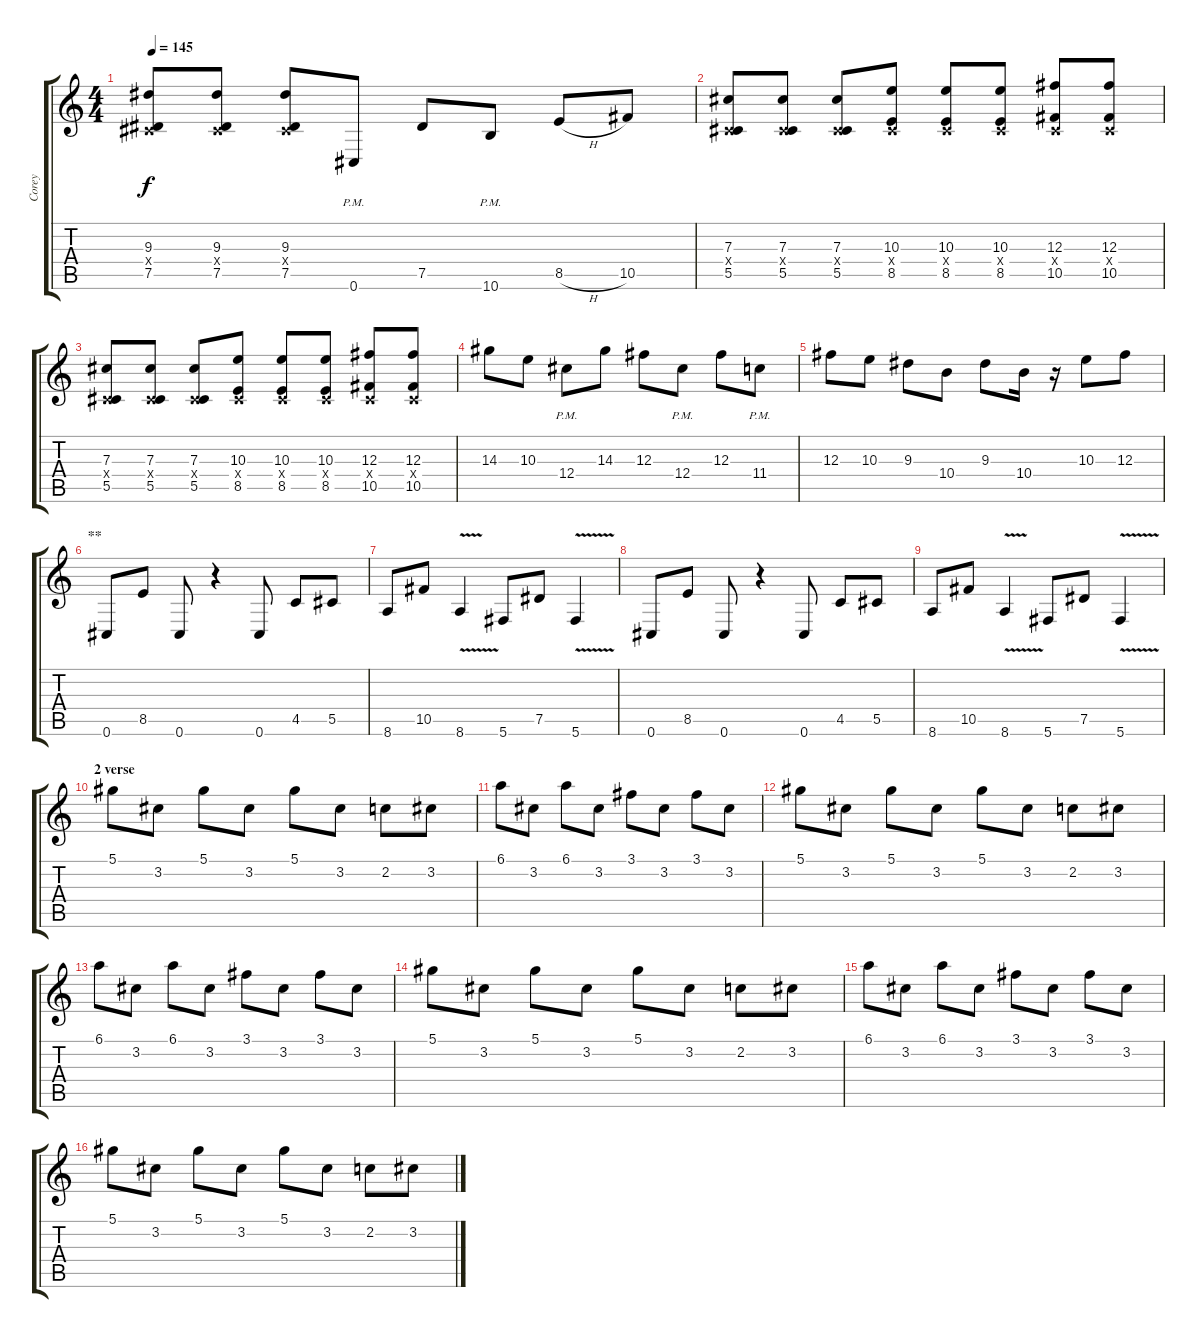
\track ("Corey" "Corey") {instrument overdrivenguitar}
\staff {score tabs}
\tuning (Eb4 Bb3 Gb3 Db3 Ab2 Db2) {hide}
\ts (4 4)
\tempo 145
\clef g2
\ks c
(9.3 0.4{x} 7.5).8{dy f} (9.3 0.4{x} 7.5).8 (9.3 0.4{x} 7.5).8 0.6{pm}.8 7.5.8 10.6{pm}.8 8.5{h}.8 10.5.8 |
(7.3 0.4{x} 5.5).8 (7.3 0.4{x} 5.5).8 (7.3 0.4{x} 5.5).8 (10.3 0.4{x} 8.5).8 (10.3 0.4{x} 8.5).8 (10.3 0.4{x} 8.5).8 (12.3 0.4{x} 10.5).8 (12.3 0.4{x} 10.5).8 |
(7.3 0.4{x} 5.5).8 (7.3 0.4{x} 5.5).8 (7.3 0.4{x} 5.5).8 (10.3 0.4{x} 8.5).8 (10.3 0.4{x} 8.5).8 (10.3 0.4{x} 8.5).8 (12.3 0.4{x} 10.5).8 (12.3 0.4{x} 10.5).8 |
14.3.8 10.3.8 12.4{pm}.8 14.3.8 12.3.8 12.4{pm}.8 12.3.8 11.4{pm}.8 |
12.3.8 10.3.8 9.3.8 10.4.8 9.3.8 10.4.16 r.16 10.3.8 12.3.8 |
\section ("" "**")
0.6.8 8.5.8 0.6.8 r.4 0.6.8 4.5.8 5.5.8 |
8.6.8 10.5.8 8.6{v}.4 5.6.8 7.5.8 5.6{v}.4 |
0.6.8 8.5.8 0.6.8 r.4 0.6.8 4.5.8 5.5.8 |
8.6.8 10.5.8 8.6{v}.4 5.6.8 7.5.8 5.6{v}.4 |
\section ("" "2 verse")
5.1.8 3.2.8 5.1.8 3.2.8 5.1.8 3.2.8 2.2.8 3.2.8 |
6.1.8 3.2.8 6.1.8 3.2.8 3.1.8 3.2.8 3.1.8 3.2.8 |
5.1.8 3.2.8 5.1.8 3.2.8 5.1.8 3.2.8 2.2.8 3.2.8 |
6.1.8 3.2.8 6.1.8 3.2.8 3.1.8 3.2.8 3.1.8 3.2.8 |
5.1.8 3.2.8 5.1.8 3.2.8 5.1.8 3.2.8 2.2.8 3.2.8 |
6.1.8 3.2.8 6.1.8 3.2.8 3.1.8 3.2.8 3.1.8 3.2.8 |
5.1.8 3.2.8 5.1.8 3.2.8 5.1.8 3.2.8 2.2.8 3.2.8
